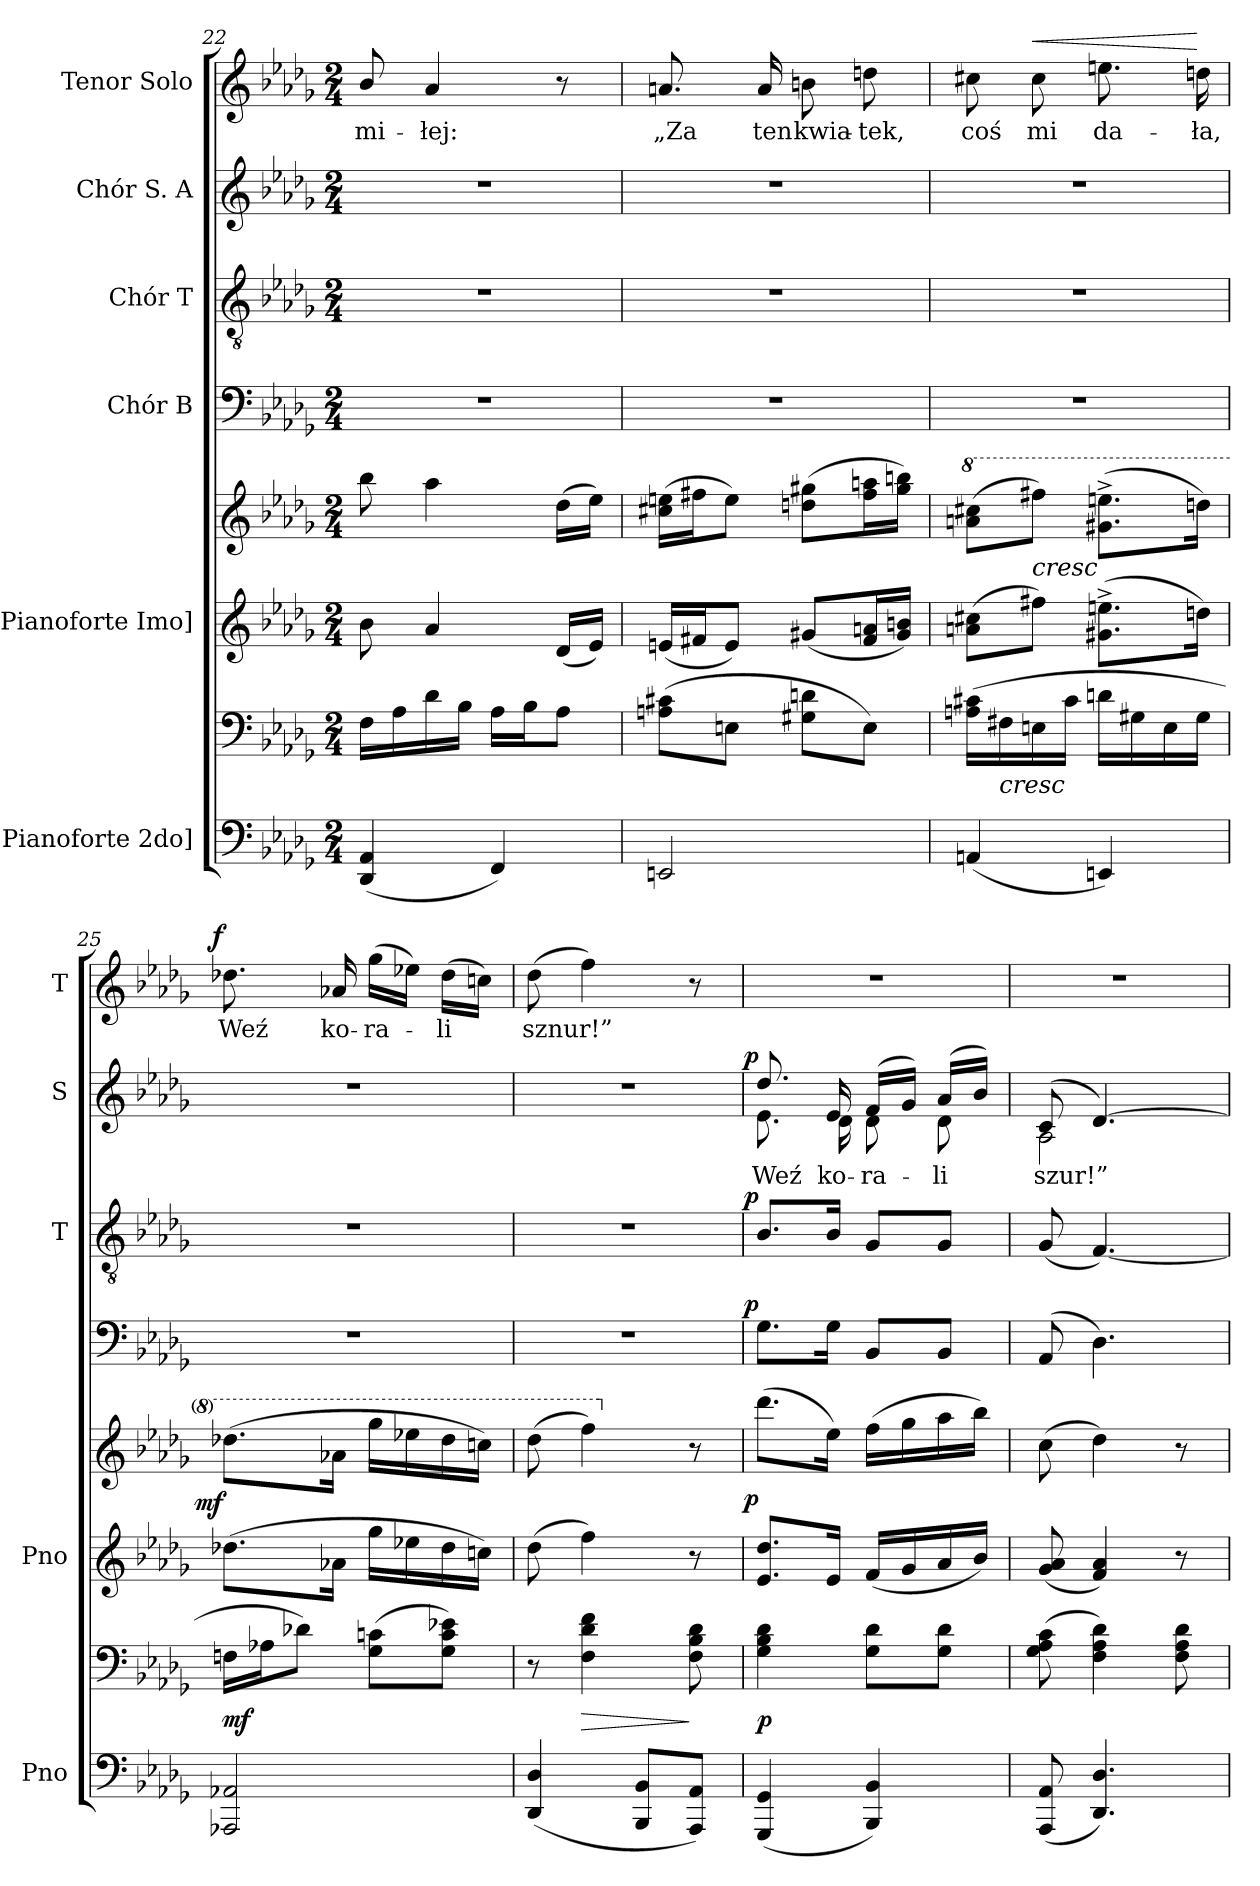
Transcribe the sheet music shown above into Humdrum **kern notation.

**kern	**kern	**dynam	**kern	**kern	**dynam	**kern	**dynam	**kern	**dynam	**kern	**text	**dynam	**kern	**text	**dynam
*part6	*part6	*part6	*part5	*part5	*part5	*part4	*part4	*part3	*part3	*part2	*part2	*part2	*part1	*part1	*part1
*staff8	*staff7	*staff7/8	*staff6	*staff5	*staff5/6	*staff4	*staff4	*staff3	*staff3	*staff2	*staff2	*staff2	*staff1	*staff1	*staff1
*I"[Pianoforte 2do]	*	*	*I"[Pianoforte Imo]	*	*	*I"Chór B	*	*I"Chór T	*	*I"Chór S. A	*	*	*I"Tenor Solo	*	*
*I'Pno	*	*	*I'Pno	*	*	*	*	*I'T	*	*I'S	*	*	*I'T	*	*
*clefF4	*clefF4	*	*clefG2	*clefG2	*	*clefF4	*	*clefGv2	*	*clefG2	*	*	*clefG2	*	*
*k[b-e-a-d-g-]	*k[b-e-a-d-g-]	*	*k[b-e-a-d-g-]	*k[b-e-a-d-g-]	*	*k[b-e-a-d-g-]	*	*k[b-e-a-d-g-]	*	*k[b-e-a-d-g-]	*	*	*k[b-e-a-d-g-]	*	*
*D-:	*D-:	*	*D-:	*D-:	*	*D-:	*	*D-:	*	*D-:	*	*	*D-:	*	*
*M2/4	*M2/4	*	*M2/4	*M2/4	*	*M2/4	*	*M2/4	*	*M2/4	*	*	*M2/4	*	*
=22	=22	=22	=22	=22	=22	=22	=22	=22	=22	=22	=22	=22	=22	=22	=22
(<4DD-/ 4AA-/	16F\LL	.	8b-\	8bb-\	.	2r	.	2r	.	2r	.	.	8b-/	mi-	.
.	16A-\	.	.	.	.	.	.	.	.	.	.	.	.	.	.
.	16d-\	.	4a-/	4aa-\	.	.	.	.	.	.	.	.	4a-/	-łej:	.
.	16B-\JJ	.	.	.	.	.	.	.	.	.	.	.	.	.	.
4FF/)	16A-\LL	.	.	.	.	.	.	.	.	.	.	.	.	.	.
.	16B-\J	.	.	.	.	.	.	.	.	.	.	.	.	.	.
.	8A-\J	.	(<16d-/LL	(>16dd-\LL	.	.	.	.	.	.	.	.	8r	.	.
.	.	.	16e-/JJ)	16ee-\JJ)	.	.	.	.	.	.	.	.	.	.	.
=23	=23	=23	=23	=23	=23	=23	=23	=23	=23	=23	=23	=23	=23	=23	=23
2EEn/	(>8An\ 8c#X\L	.	(<16en/LL	(>16cc#X\ 16een\LL	.	2r	.	2r	.	2r	.	.	8.an/	„Za	.
.	.	.	16f#X/J	16ff#X\J	.	.	.	.	.	.	.	.	.	.	.
.	8En\J	.	8e/J)	8ee\J)	.	.	.	.	.	.	.	.	.	.	.
.	.	.	.	.	.	.	.	.	.	.	.	.	16a/	ten	.
.	8G#X\ 8dn\L	.	(<8g#X/L	(>8ddn\ 8gg#X\L	.	.	.	.	.	.	.	.	8bn\	kwia-	.
.	8E\J)	.	16f#/ 16an/L	16ff#\ 16aan\L	.	.	.	.	.	.	.	.	8ddn\	-tek,	.
.	.	.	16g#/ 16bn/JJ)	16gg#\ 16bbn\JJ)	.	.	.	.	.	.	.	.	.	.	.
=24	=24	=24	=24	=24	=24	=24	=24	=24	=24	=24	=24	=24	=24	=24	=24
*	*	*	*	*8va	*	*	*	*	*	*	*	*	*	*	*
(<4AAn/	(>16An\ 16c#X\LL	.	(>8an\ 8cc#X\L	(>8aan\ 8ccc#X\L	.	2r	.	2r	.	2r	.	.	8cc#X\	coś	.
!	!LO:TX:c:i:t=cresc	!	!	!	!	!	!	!	!	!	!	!	!	!	!
.	16F#X\	.	.	.	.	.	.	.	.	.	.	.	.	.	.
!	!	!	!	!LO:TX:c:i:t=cresc	!	!	!	!	!	!	!	!	!	!	!
!	!	!	!	!	!	!	!	!	!	!	!	!	!	!	!LO:HP:a
.	16En\	.	8ff#X\J)	8fff#X\J)	.	.	.	.	.	.	.	.	8cc#\	mi	<
.	16c#\JJ	.	.	.	.	.	.	.	.	.	.	.	.	.	.
4EEn/)	16dn\LL	.	(>8.g#X^>\ 8.een^>\L	(>8.gg#X^>\ 8.eeen^>\L	.	.	.	.	.	.	.	.	8.een\	da-	.
.	16G#X\	.	.	.	.	.	.	.	.	.	.	.	.	.	.
.	16E\	.	.	.	.	.	.	.	.	.	.	.	.	.	.
.	16G#\JJ	.	16ddn\Jk)	16dddn\Jk)	.	.	.	.	.	.	.	.	16ddn\	-ła,	[
=25	=25	=25	=25	=25	=25	=25	=25	=25	=25	=25	=25	=25	=25	=25	=25
!	!	!	!	!	!LO:DY:rj	!	!	!	!	!	!	!	!	!	!LO:DY:a:rj
2AAA-X/ 2AA-X/	16Fn\LL	mf	(>8.dd-X\L	(>8.ddd-X\L	mf	2r	.	2r	.	2r	.	.	8.dd-X\	Weź	f
.	16A-X\J	.	.	.	.	.	.	.	.	.	.	.	.	.	.
.	8d-X\J)	.	.	.	.	.	.	.	.	.	.	.	.	.	.
.	.	.	16a-X\Jk	16aa-X\Jk	.	.	.	.	.	.	.	.	16a-X/	ko-	.
.	(>8G-\ 8cn\L	.	16gg-\LL	16ggg-\LL	.	.	.	.	.	.	.	.	(>16gg-\LL	-ra-	.
.	.	.	16ee-X\	16eee-X\	.	.	.	.	.	.	.	.	16ee-X\JJ)	.	.
.	8G-\ 8c\ 8e-X\J)	.	16dd-\	16ddd-\	.	.	.	.	.	.	.	.	(>16dd-\LL	-li	.
.	.	.	16ccn\JJ)	16cccn\JJ)	.	.	.	.	.	.	.	.	16ccn\JJ)	.	.
=26	=26	=26	=26	=26	=26	=26	=26	=26	=26	=26	=26	=26	=26	=26	=26
(<4DD-/ 4D-/	8r	.	(>8dd-\	(>8ddd-\	.	2r	.	2r	.	2r	.	.	(>8dd-\	sznur!”	.
.	4F\ 4d-\ 4f\	>	4ff\)	4fff\)	.	.	.	.	.	.	.	.	4ff\)	.	.
8BBB-/ 8BB-/L	.	.	.	.	.	.	.	.	.	.	.	.	.	.	.
*	*	*	*	*X8va	*	*	*	*	*	*	*	*	*	*	*
8AAA-/ 8AA-/J)	8F\ 8B-\ 8d-\	]	8r	8r	.	.	.	.	.	.	.	.	8r	.	.
=27	=27	=27	=27	=27	=27	=27	=27	=27	=27	=27	=27	=27	=27	=27	=27
*	*	*	*	*	*	*	*	*	*	*^	*	*	*	*	*
!	!	!	!	!	!LO:DY:rj	!	!LO:DY:a:rj	!	!LO:DY:a:rj	!	!	!	!LO:DY:a:rj	!	!	!
(<4GGG-/ 4GG-/	4G-\ 4B-\ 4d-\	p	8.e-/ 8.dd-/L	(>8.ddd-\L	p	8.G-\L	p	8.B-/L	p	8.dd-/	8.e-\	Weź	p	2r	.	.
.	.	.	16e-/Jk	16ee-\Jk)	.	16G-\Jk	.	16B-/Jk	.	16e-/	16d-\	ko-	.	.	.	.
4BBB-/ 4BB-/)	8G-\ 8d-\L	.	(<16f/LL	(>16ff\LL	.	8BB-/L	.	8G-/L	.	(<16f/LL	8d-\	-ra-	.	.	.	.
.	.	.	16g-/	16gg-\	.	.	.	.	.	16g-/JJ)	.	.	.	.	.	.
.	8G-\ 8d-\J	.	16a-/	16aa-\	.	8BB-/J	.	8G-/J	.	(<16a-/LL	8d-\	-li	.	.	.	.
.	.	.	16b-/JJ)	16bb-\JJ)	.	.	.	.	.	16b-/JJ)	.	.	.	.	.	.
=28	=28	=28	=28	=28	=28	=28	=28	=28	=28	=28	=28	=28	=28	=28	=28	=28
(<8AAA-/ 8AA-/	(>8G-\ 8A-\ 8c\	.	(<8g-/ 8a-/	(>8cc\	.	(<8AA-/	.	(<8G-/	.	(>8c/	2A-\	szur!”	.	2r	.	.
4.DD-/ 4.D-/)	4F\ 4A-\ 4d-\)	.	4f/ 4a-/)	4dd-\)	.	4.D-\)	.	[4.F/)	.	[4.d-/)	.	.	.	.	.	.
.	8F\ 8A-\ 8d-\	.	8r	8r	.	.	.	.	.	.	.	.	.	.	.	.
*	*	*	*	*	*	*	*	*	*	*v	*v	*	*	*	*	*
=	=	=	=	=	=	=	=	=	=	=	=	=	=	=	=
*-	*-	*-	*-	*-	*-	*-	*-	*-	*-	*-	*-	*-	*-	*-	*-
